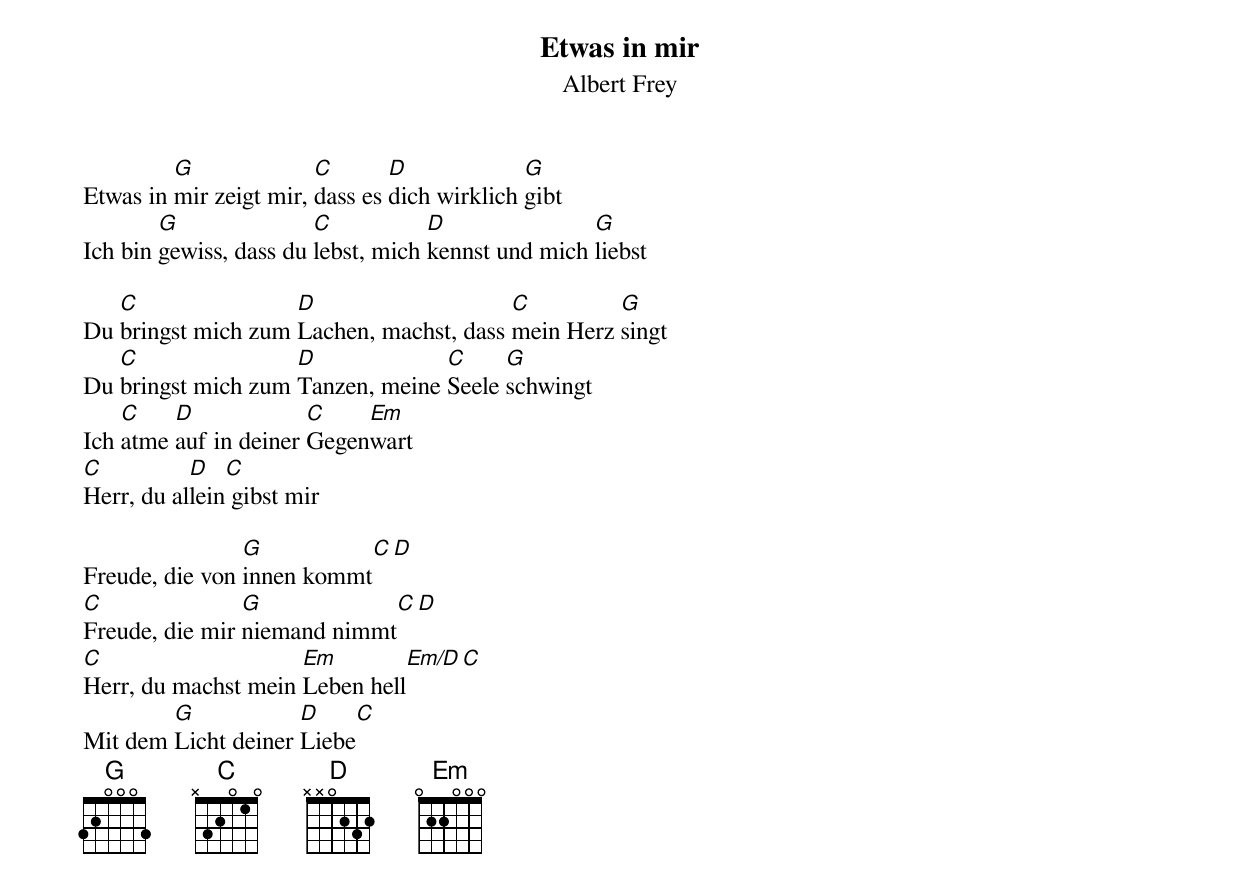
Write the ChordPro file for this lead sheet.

{title:Etwas in mir}
{subtitle:Albert Frey}
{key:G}

Etwas in [G]mir zeigt mir, [C]dass es [D]dich wirklich [G]gibt
Ich bin [G]gewiss, dass du [C]lebst, mich [D]kennst und mich [G]liebst

Du [C]bringst mich zum [D]Lachen, machst, dass [C]mein Herz [G]singt
Du [C]bringst mich zum [D]Tanzen, meine [C]Seele [G]schwingt
Ich [C]atme [D]auf in deiner [C]Gegen[Em]wart
[C]Herr, du al[D]lein[C] gibst mir

Freude, die von [G]innen kommt[C][D]
[C]Freude, die mir [G]niemand nimmt[C][D]
[C]Herr, du machst mein [Em]Leben hell[Em/D][C]
Mit dem [G]Licht deiner [D]Liebe[C]
